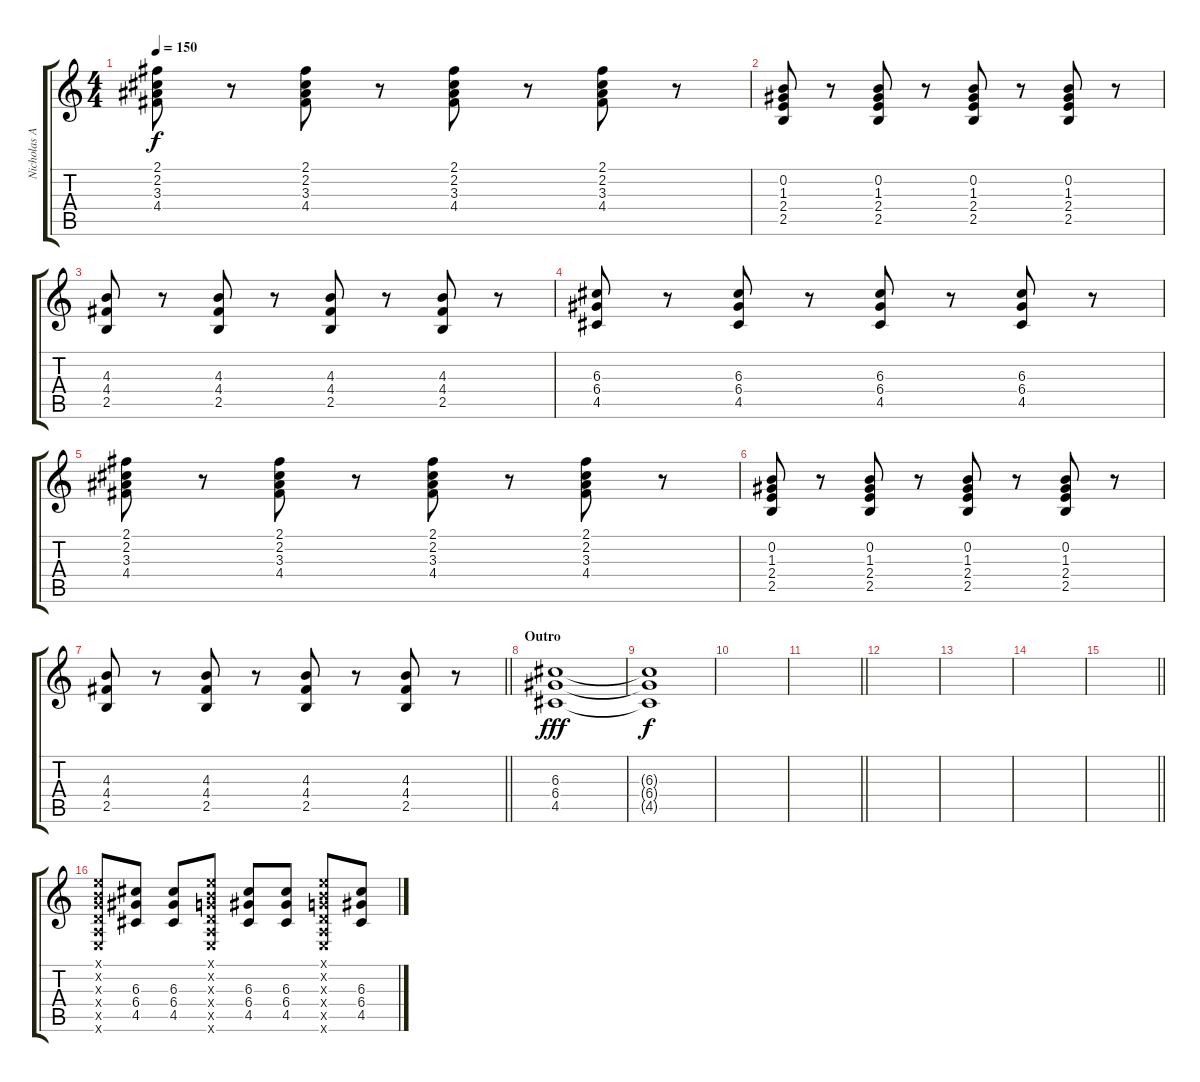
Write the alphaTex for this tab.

\track ("Nicholas Arson" "Nicholas A") {instrument overdrivenguitar}
\staff {score tabs}
\tuning (E4 B3 G3 D3 A2 E2) {hide}
\ts (4 4)
\tempo 150
\clef g2
\ks c
(2.1 2.2 3.3 4.4).8{dy f} r.8 (2.1 2.2 3.3 4.4).8 r.8 (2.1 2.2 3.3 4.4).8 r.8 (2.1 2.2 3.3 4.4).8 r.8 |
(0.2 1.3 2.4 2.5).8 r.8 (0.2 1.3 2.4 2.5).8 r.8 (0.2 1.3 2.4 2.5).8 r.8 (0.2 1.3 2.4 2.5).8 r.8 |
(4.3 4.4 2.5).8 r.8 (4.3 4.4 2.5).8 r.8 (4.3 4.4 2.5).8 r.8 (4.3 4.4 2.5).8 r.8 |
(6.3 6.4 4.5).8 r.8 (6.3 6.4 4.5).8 r.8 (6.3 6.4 4.5).8 r.8 (6.3 6.4 4.5).8 r.8 |
(2.1 2.2 3.3 4.4).8 r.8 (2.1 2.2 3.3 4.4).8 r.8 (2.1 2.2 3.3 4.4).8 r.8 (2.1 2.2 3.3 4.4).8 r.8 |
(0.2 1.3 2.4 2.5).8 r.8 (0.2 1.3 2.4 2.5).8 r.8 (0.2 1.3 2.4 2.5).8 r.8 (0.2 1.3 2.4 2.5).8 r.8 |
\barLineRight lightlight
(4.3 4.4 2.5).8 r.8 (4.3 4.4 2.5).8 r.8 (4.3 4.4 2.5).8 r.8 (4.3 4.4 2.5).8 r.8 |
\section ("" "Outro")
(6.3 6.4 4.5).1{dy fff} |
(6.3{t} 6.4{t} 4.5{t}).1{dy f} |
|
\barLineRight lightlight
|
|
|
|
\barLineRight lightlight
|
(0.1{x} 0.2{x} 0.3{x} 0.4{x} 0.5{x} 0.6{x}).8 (6.3 6.4 4.5).8 (6.3 6.4 4.5).8 (0.1{x} 0.2{x} 0.3{x} 0.4{x} 0.5{x} 0.6{x}).8 (6.3 6.4 4.5).8 (6.3 6.4 4.5).8 (0.1{x} 0.2{x} 0.3{x} 0.4{x} 0.5{x} 0.6{x}).8 (6.3 6.4 4.5).8
